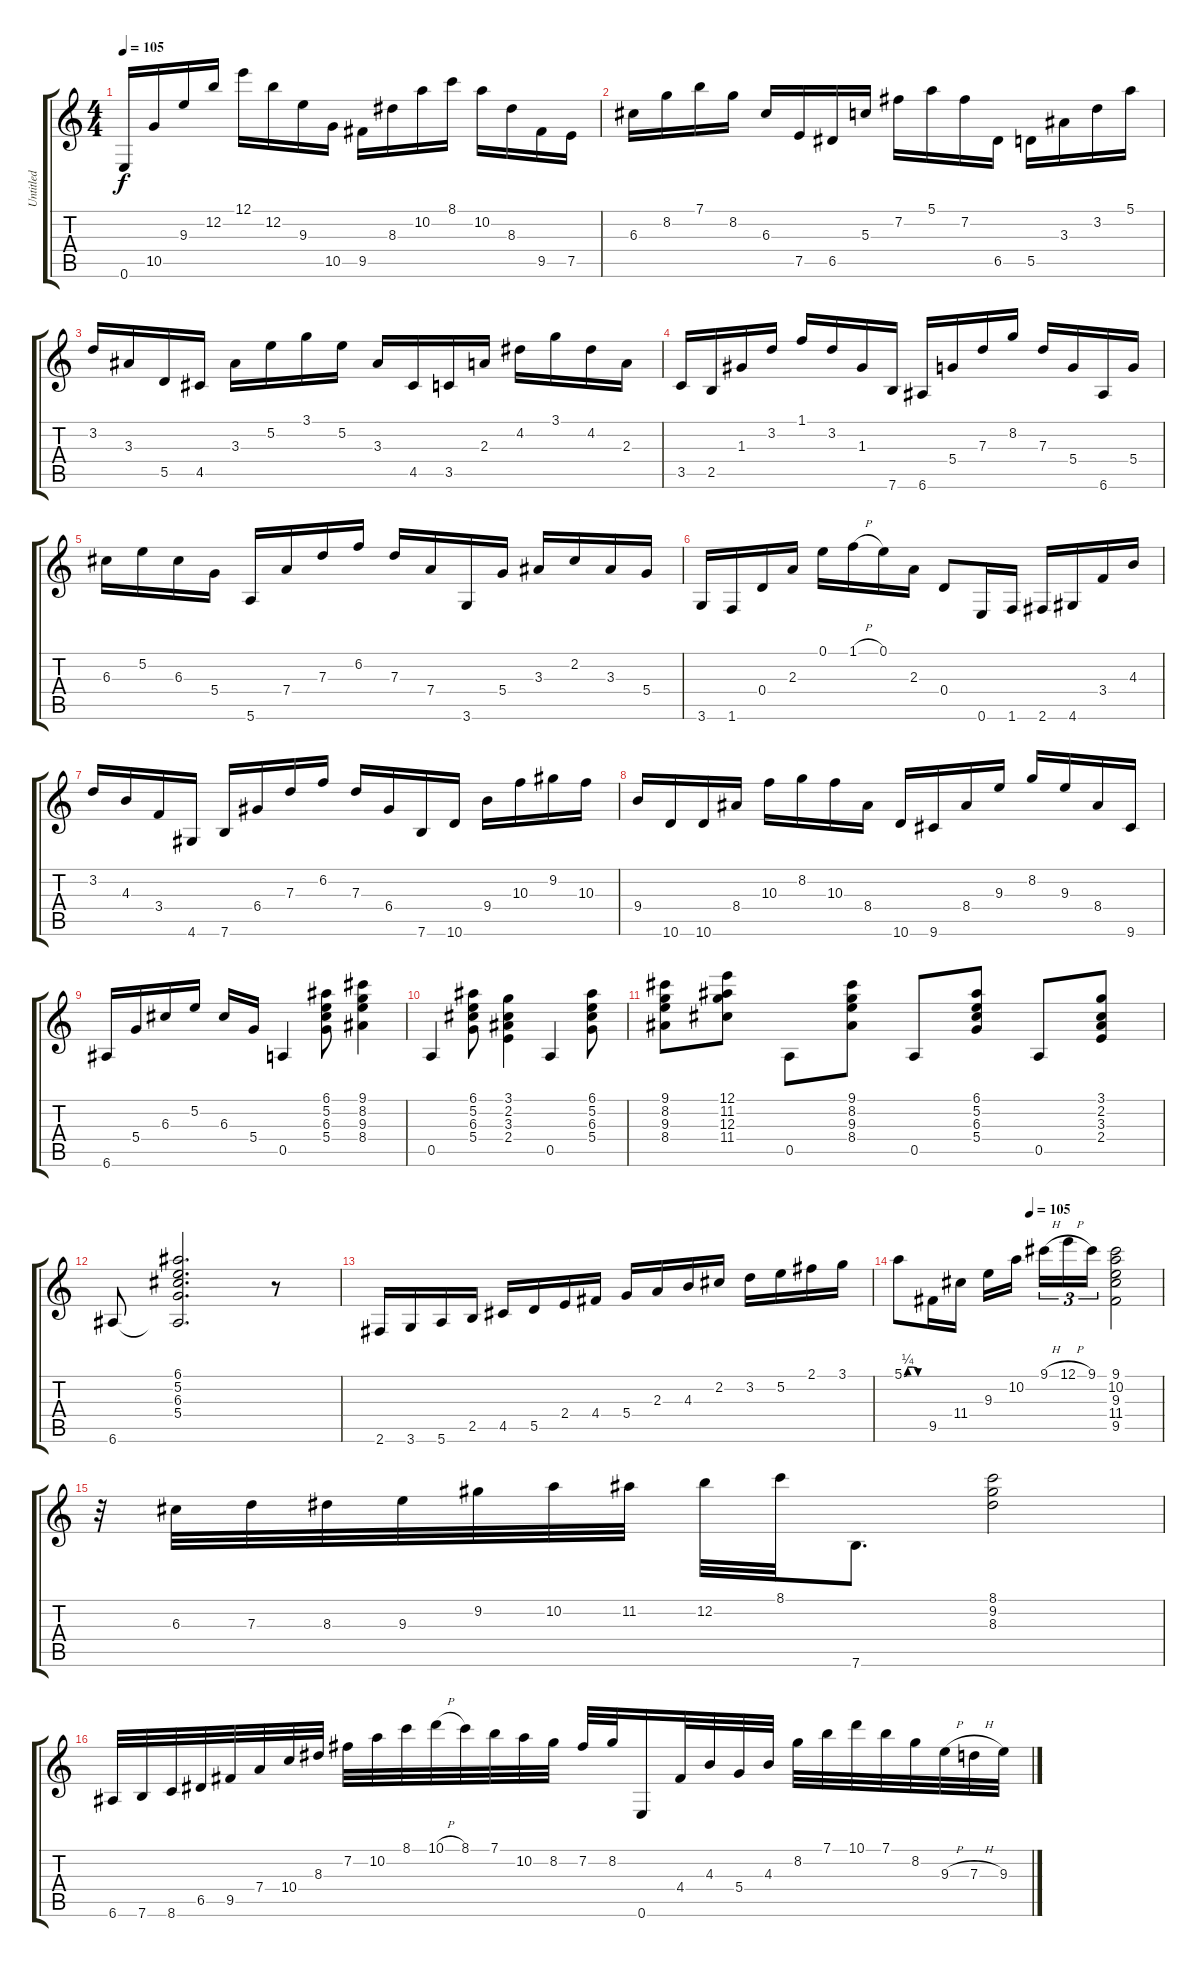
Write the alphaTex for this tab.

\track ("Untitled" "Untitled") {instrument acousticguitarnylon}
\staff {score tabs}
\tuning (E4 B3 G3 D3 A2 E2) {hide}
\ts (4 4)
\tempo 105
\clef g2
\ks c
0.6.16{dy f instrument acousticguitarnylon} 10.5.16 9.3.16 12.2.16 12.1.16 12.2.16 9.3.16 10.5.16 9.5.16 8.3.16 10.2.16 8.1.16 10.2.16 8.3.16 9.5.16 7.5.16 |
6.3.16 8.2.16 7.1.16 8.2.16 6.3.16 7.5.16 6.5.16 5.3.16 7.2.16 5.1.16 7.2.16 6.5.16 5.5.16 3.3.16 3.2.16 5.1.16 |
3.2.16 3.3.16 5.5.16 4.5.16 3.3.16 5.2.16 3.1.16 5.2.16 3.3.16 4.5.16 3.5.16 2.3.16 4.2.16 3.1.16 4.2.16 2.3.16 |
3.5.16 2.5.16 1.3.16 3.2.16 1.1.16 3.2.16 1.3.16 7.6.16 6.6.16 5.4.16 7.3.16 8.2.16 7.3.16 5.4.16 6.6.16 5.4.16 |
6.3.16 5.2.16 6.3.16 5.4.16 5.6.16 7.4.16 7.3.16 6.2.16 7.3.16 7.4.16 3.6.16 5.4.16 3.3.16 2.2.16 3.3.16 5.4.16 |
3.6.16 1.6.16 0.4.16 2.3.16 0.1.16 1.1{h}.16 0.1.16 2.3.16 0.4.8 0.6.16 1.6.16 2.6.16 4.6.16 3.4.16 4.3.16 |
3.2.16 4.3.16 3.4.16 4.6.16 7.6.16 6.4.16 7.3.16 6.2.16 7.3.16 6.4.16 7.6.16 10.6.16 9.4.16 10.3.16 9.2.16 10.3.16 |
9.4.16 10.6.16 10.6.16 8.4.16 10.3.16 8.2.16 10.3.16 8.4.16 10.6.16 9.6.16 8.4.16 9.3.16 8.2.16 9.3.16 8.4.16 9.6.16 |
6.6.16 5.4.16 6.3.16 5.2.16 6.3.16 5.4.16 0.5.4 (6.1 5.2 6.3 5.4).8 (9.1 8.2 9.3 8.4).4 |
0.5.4 (6.1 5.2 6.3 5.4).8 (3.1 2.2 3.3 2.4).4 0.5.4 (6.1 5.2 6.3 5.4).8 |
(9.1 8.2 9.3 8.4).8 (12.1 11.2 12.3 11.4).8 0.5.8 (9.1 8.2 9.3 8.4).8 0.5.8 (6.1 5.2 6.3 5.4).8 0.5.8 (3.1 2.2 3.3 2.4).8 |
6.6.8 (6.1 5.2 6.3 5.4 6.6{t}).2{d} r.8 |
2.6.16 3.6.16 5.6.16 2.5.16 4.5.16 5.5.16 2.4.16 4.4.16 5.4.16 2.3.16 4.3.16 2.2.16 3.2.16 5.2.16 2.1.16 3.1.16 |
\tempo (105 0.5)
5.1{be (custom 0 0 10 1 25 1 40 0 60 0)}.8 9.5.16 11.4.16 9.3.16 10.2.16{beam splitsecondary} 9.1{h}.16{tu (3 2)} 12.1{h}.16{tu (3 2)} 9.1.16{tu (3 2)} (9.1 10.2 9.3 11.4 9.5).2 |
r.32 6.3.32 7.3.32 8.3.32 9.3.32 9.2.32 10.2.32 11.2.32 12.2.32 8.1.32 7.6.8{d} (8.1 9.2 8.3).2 |
6.6.32 7.6.32 8.6.32 6.5.32 9.5.32 7.4.32 10.4.32 8.3.32 7.2.32 10.2.32 8.1.32 10.1{h}.32 8.1.32 7.1.32 10.2.32 8.2.32 7.2.32 8.2.32 0.6.16 4.4.32 4.3.32 5.4.32 4.3.32 8.2.32 7.1.32 10.1.32 7.1.32 8.2.32 9.3{h}.32 7.3{h}.32 9.3.32
